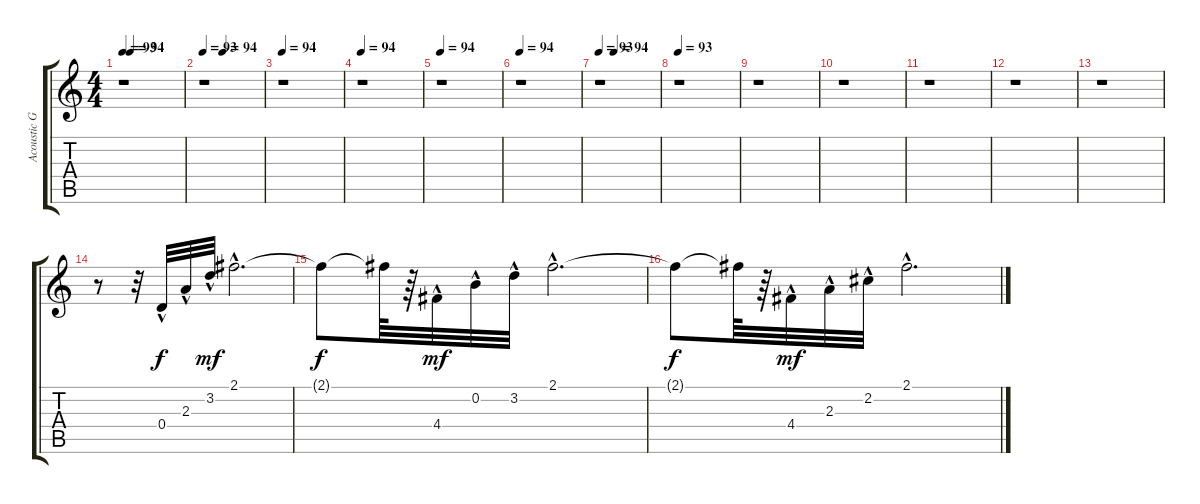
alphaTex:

\track ("Acoustic Guitar" "Acoustic G") {instrument acousticguitarsteel}
\staff {score tabs}
\tuning (E4 B3 G3 D3 A2 E2) {hide}
\ts (4 4)
\tempo 93
\tempo (94 0.125)
\clef g2
\ks c
r.1{dy f} |
\tempo 93
\tempo (94 0.328125)
r.1 |
\tempo 94
r.1 |
\tempo 94
r.1 |
\tempo 94
r.1 |
\tempo 94
r.1 |
\tempo 93
\tempo (94 0.25)
r.1 |
\tempo 93
r.1 |
r.1 |
r.1 |
r.1 |
r.1 |
r.1 |
r.8 r.32 0.4{hac}.32{balance 0} 2.3{hac}.32 3.2{hac}.32{dy mf} 2.1{hac}.2{d balance 16} |
2.1{t}.8{dy f} 2.1{t}.64 r.64 4.4{hac}.32{dy mf} 0.2{hac}.32 3.2{hac}.32 2.1{hac}.2{d balance 0} |
2.1{t}.8{dy f} 2.1{t}.64 r.64 4.4{hac}.32{dy mf} 2.3{hac}.32 2.2{hac}.32 2.1{hac}.2{d balance 16}
